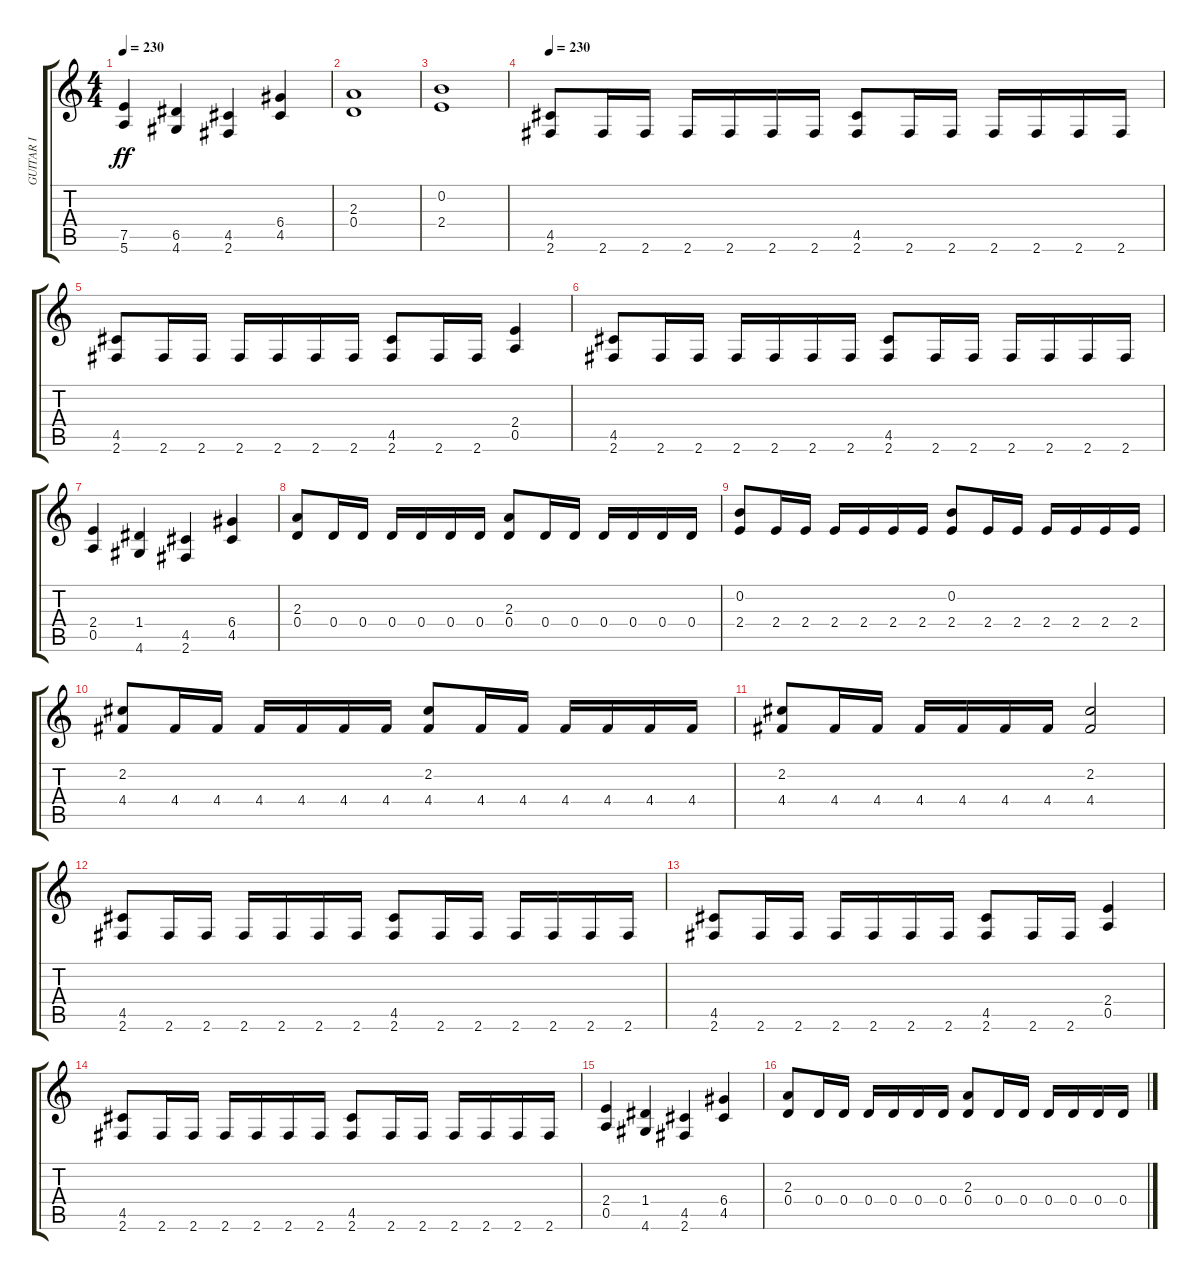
\track ("GUITAR I" "GUITAR I") {instrument distortionguitar}
\staff {score tabs}
\tuning (E4 B3 G3 D3 A2 E2) {hide}
\ts (4 4)
\tempo 230
\tempo 215
\tempo 230
\clef g2
\ks c
(7.5 5.6).4{dy ff instrument distortionguitar} (6.5 4.6).4 (4.5 2.6).4 (6.4 4.5).4 |
(2.3 0.4).1 |
(0.2 2.4).1 |
\tempo 230
(4.5 2.6).8 2.6.16 2.6.16 2.6.16 2.6.16 2.6.16 2.6.16 (4.5 2.6).8 2.6.16 2.6.16 2.6.16 2.6.16 2.6.16 2.6.16 |
(4.5 2.6).8 2.6.16 2.6.16 2.6.16 2.6.16 2.6.16 2.6.16 (4.5 2.6).8 2.6.16 2.6.16 (2.4 0.5).4 |
(4.5 2.6).8 2.6.16 2.6.16 2.6.16 2.6.16 2.6.16 2.6.16 (4.5 2.6).8 2.6.16 2.6.16 2.6.16 2.6.16 2.6.16 2.6.16 |
(2.4 0.5).4 (1.4 4.6).4 (4.5 2.6).4 (6.4 4.5).4 |
(2.3 0.4).8 0.4.16 0.4.16 0.4.16 0.4.16 0.4.16 0.4.16 (2.3 0.4).8 0.4.16 0.4.16 0.4.16 0.4.16 0.4.16 0.4.16 |
(0.2 2.4).8 2.4.16 2.4.16 2.4.16 2.4.16 2.4.16 2.4.16 (0.2 2.4).8 2.4.16 2.4.16 2.4.16 2.4.16 2.4.16 2.4.16 |
(2.2 4.4).8 4.4.16 4.4.16 4.4.16 4.4.16 4.4.16 4.4.16 (2.2 4.4).8 4.4.16 4.4.16 4.4.16 4.4.16 4.4.16 4.4.16 |
(2.2 4.4).8 4.4.16 4.4.16 4.4.16 4.4.16 4.4.16 4.4.16 (2.2 4.4).2 |
(4.5 2.6).8 2.6.16 2.6.16 2.6.16 2.6.16 2.6.16 2.6.16 (4.5 2.6).8 2.6.16 2.6.16 2.6.16 2.6.16 2.6.16 2.6.16 |
(4.5 2.6).8 2.6.16 2.6.16 2.6.16 2.6.16 2.6.16 2.6.16 (4.5 2.6).8 2.6.16 2.6.16 (2.4 0.5).4 |
(4.5 2.6).8 2.6.16 2.6.16 2.6.16 2.6.16 2.6.16 2.6.16 (4.5 2.6).8 2.6.16 2.6.16 2.6.16 2.6.16 2.6.16 2.6.16 |
(2.4 0.5).4 (1.4 4.6).4 (4.5 2.6).4 (6.4 4.5).4 |
(2.3 0.4).8 0.4.16 0.4.16 0.4.16 0.4.16 0.4.16 0.4.16 (2.3 0.4).8 0.4.16 0.4.16 0.4.16 0.4.16 0.4.16 0.4.16
